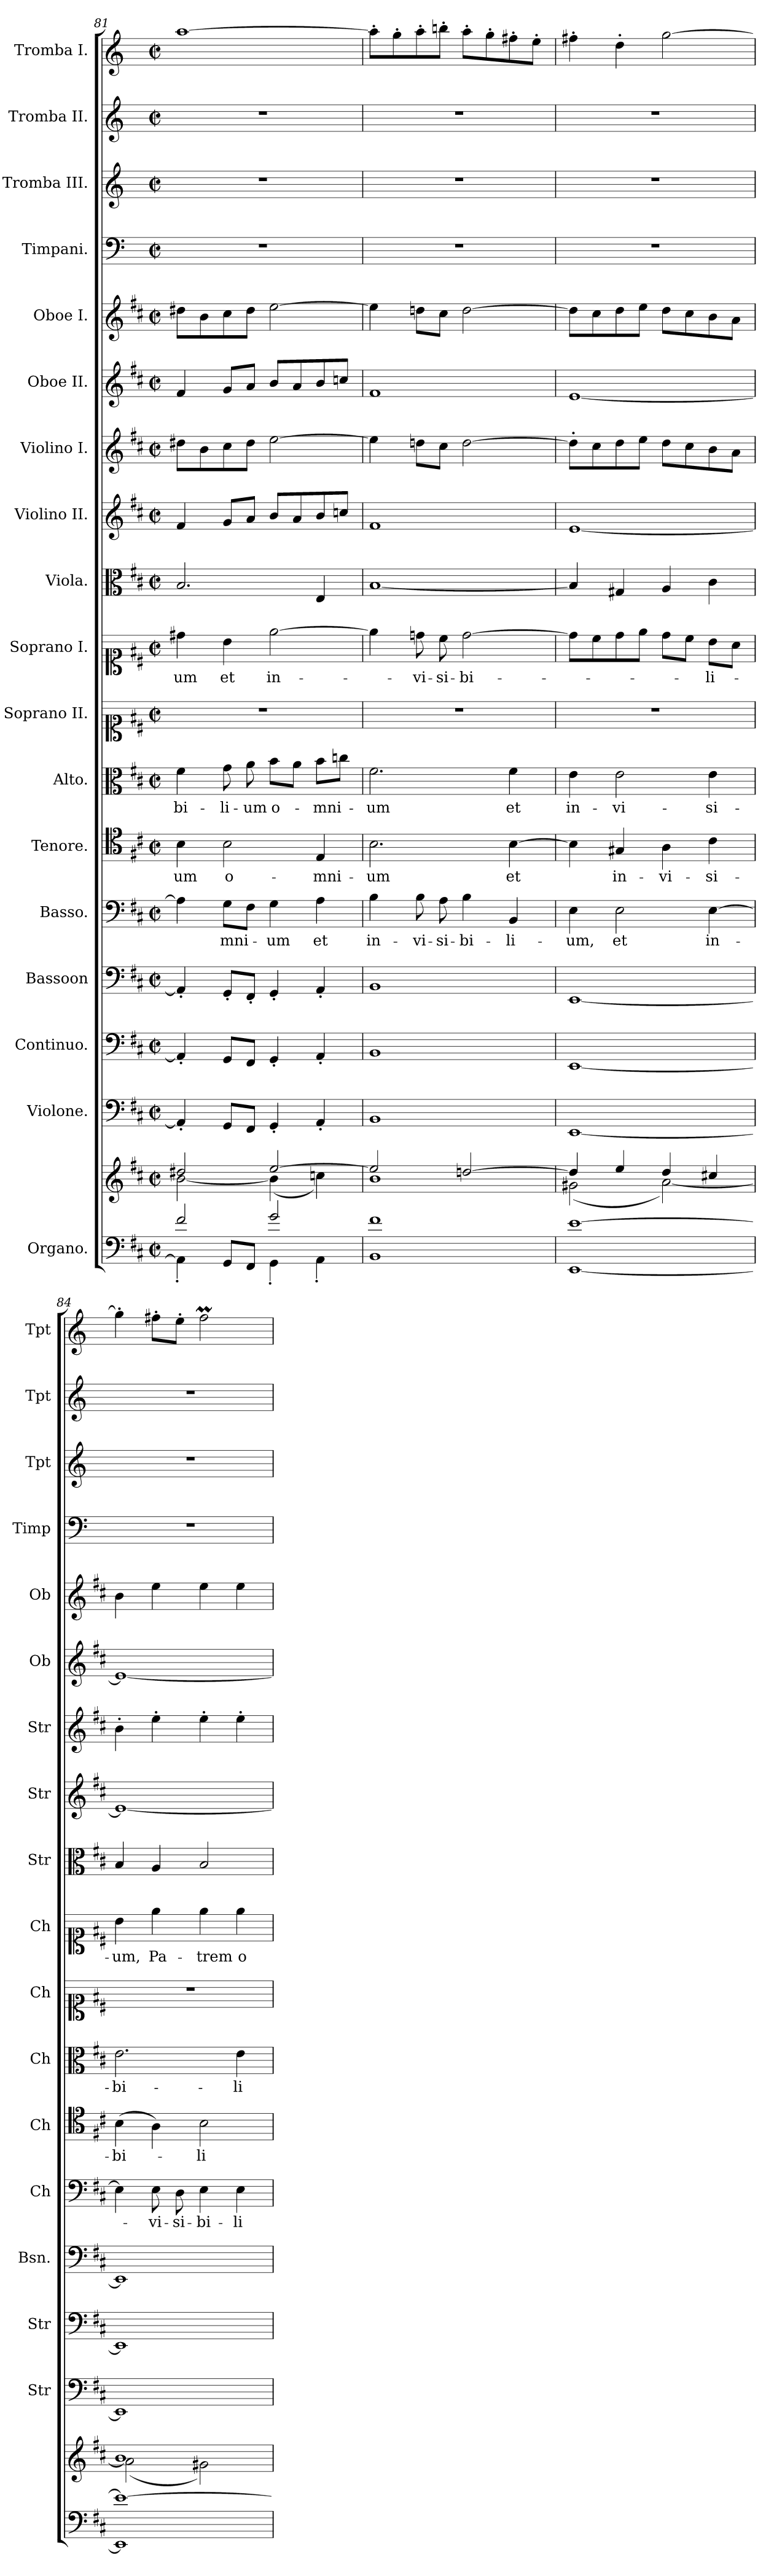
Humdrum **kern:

**kern	**kern	**kern	**kern	**kern	**kern	**text	**kern	**text	**kern	**text	**kern	**kern	**text	**kern	**kern	**kern	**kern	**kern	**kern	**kern	**kern	**kern
*part18	*part18	*part17	*part16	*part15	*part14	*part14	*part13	*part13	*part12	*part12	*part11	*part10	*part10	*part9	*part8	*part7	*part6	*part5	*part4	*part3	*part2	*part1
*staff19	*staff18	*staff17	*staff16	*staff15	*staff14	*staff14	*staff13	*staff13	*staff12	*staff12	*staff11	*staff10	*staff10	*staff9	*staff8	*staff7	*staff6	*staff5	*staff4	*staff3	*staff2	*staff1
*I"Organo.	*	*I"Violone.	*I"Continuo.	*I"Bassoon	*I"Basso.	*	*I"Tenore.	*	*I"Alto.	*	*I"Soprano II.	*I"Soprano I.	*	*I"Viola.	*I"Violino II.	*I"Violino I.	*I"Oboe II.	*I"Oboe I.	*I"Timpani.	*I"Tromba III.	*I"Tromba II.	*I"Tromba I.
*	*	*I'Str	*I'Str	*I'Bsn.	*I'Ch	*	*I'Ch	*	*I'Ch	*	*I'Ch	*I'Ch	*	*I'Str	*I'Str	*I'Str	*I'Ob	*I'Ob	*I'Timp	*I'Tpt	*I'Tpt	*I'Tpt
*clefF4	*clefG2	*clefF4	*clefF4	*clefF4	*clefF4	*	*clefC4	*	*clefC3	*	*clefC1	*clefC1	*	*clefC3	*clefG2	*clefG2	*clefG2	*clefG2	*clefF4	*clefG2	*clefG2	*clefG2
*	*	*ITrd7c12	*	*	*	*	*	*	*	*	*	*	*	*	*	*	*	*	*ITrd-1c-2	*ITrd-1c-2	*ITrd-1c-2	*ITrd-1c-2
*k[f#c#]	*k[f#c#]	*k[f#c#]	*k[f#c#]	*k[f#c#]	*k[f#c#]	*	*k[f#c#]	*	*k[f#c#]	*	*k[f#c#]	*k[f#c#]	*	*k[f#c#]	*k[f#c#]	*k[f#c#]	*k[f#c#]	*k[f#c#]	*k[f#c#]	*k[f#c#]	*k[f#c#]	*k[f#c#]
*M2/2	*M2/2	*M2/2	*M2/2	*M2/2	*M2/2	*	*M2/2	*	*M2/2	*	*M2/2	*M2/2	*	*M2/2	*M2/2	*M2/2	*M2/2	*M2/2	*M2/2	*M2/2	*M2/2	*M2/2
*met(c|)	*met(c|)	*met(c|)	*met(c|)	*met(c|)	*met(c|)	*	*met(c|)	*	*met(c|)	*	*met(c|)	*met(c|)	*	*met(c|)	*met(c|)	*met(c|)	*met(c|)	*met(c|)	*met(c|)	*met(c|)	*met(c|)	*met(c|)
=81	=81	=81	=81	=81	=81	=81	=81	=81	=81	=81	=81	=81	=81	=81	=81	=81	=81	=81	=81	=81	=81	=81
*^	*^	*	*	*	*	*	*	*	*	*	*	*	*	*	*	*	*	*	*	*	*	*
!	!	!	!	!	!	!	!	!	!	!LO:LY:b	!	!LO:LY:b	!	!	!LO:LY:b	!	!	!	!	!	!	!	!	!
2f#/	4AA'\]	2dd#X/	[2b\	4AAA'/]	4AA'/]	4AA'/]	4A\]	.	4B\	-um	4f#\	-bi-	1r	4dd#X\	-um	2.B/	4f#/	8dd#X\L	4f#/	8dd#X\L	1r	1r	1r	[1bb
.	.	.	.	.	.	.	.	.	.	.	.	.	.	.	.	.	.	8b\	.	8b\	.	.	.	.
!	!	!	!	!	!	!	!	!LO:LY:b	!	!LO:LY:b	!	!LO:LY:b	!	!	!LO:LY:b	!	!	!	!	!	!	!	!	!
.	8GG/L	.	.	8GGG/L	8GG/L	8GG'/L	8G\L	-mni-	2B\	o-	8g\	-li-	.	4b\	et	.	8g/L	8cc#\	8g/L	8cc#\	.	.	.	.
!	!	!	!	!	!	!	!	!	!	!	!	!LO:LY:b	!	!	!	!	!	!	!	!	!	!	!	!
.	8FF#/J	.	.	8FFF#/J	8FF#/J	8FF#'/J	8F#\J	.	.	.	8a\	-um	.	.	.	.	8a/J	8dd#\J	8a/J	8dd#\J	.	.	.	.
!	!	!	!	!	!	!	!	!LO:LY:b	!	!	!	!LO:LY:b	!	!	!LO:LY:b	!	!	!	!	!	!	!	!	!
2g/	4GG'\	[2ee/	(4b\]	4GGG'/	4GG'/	4GG'/	4G\	-um	.	.	8b\L	o-	.	[2ee\	in-	.	8b/L	[2ee\	8b/L	[2ee\	.	.	.	.
.	.	.	.	.	.	.	.	.	.	.	8a\J	.	.	.	.	.	8a/	.	8a/	.	.	.	.	.
!	!	!	!	!	!	!	!	!LO:LY:b	!	!LO:LY:b	!	!LO:LY:b	!	!	!	!	!	!	!	!	!	!	!	!
.	4AA'\	.	4ccn\)	4AAA'/	4AA'/	4AA'/	4A\	et	4E/	-mni-	8b\L	-mni-	.	.	.	4E/	8b/	.	8b/	.	.	.	.	.
.	.	.	.	.	.	.	.	.	.	.	8ccn\J	.	.	.	.	.	8ccn/J	.	8ccn/J	.	.	.	.	.
=82	=82	=82	=82	=82	=82	=82	=82	=82	=82	=82	=82	=82	=82	=82	=82	=82	=82	=82	=82	=82	=82	=82	=82	=82
!	!	!	!	!	!	!	!	!LO:LY:b	!	!LO:LY:b	!	!LO:LY:b	!	!	!	!	!	!	!	!	!	!	!	!
1f#	1BB	2ee/]	1b	1BBB	1BB	1BB	4B\	in-	2.B\	-um	2.f#\	-um	1r	4ee\]	.	[1B	1f#	4ee\]	1f#	4ee\]	1r	1r	1r	8bb'\L]
.	.	.	.	.	.	.	.	.	.	.	.	.	.	.	.	.	.	.	.	.	.	.	.	8aa'\
!	!	!	!	!	!	!	!	!LO:LY:b	!	!	!	!	!	!	!LO:LY:b	!	!	!	!	!	!	!	!	!
.	.	.	.	.	.	.	8B\	-vi-	.	.	.	.	.	8ddn\	-vi-	.	.	8ddn\L	.	8ddn\L	.	.	.	8bb'\
!	!	!	!	!	!	!	!	!LO:LY:b	!	!	!	!	!	!	!LO:LY:b	!	!	!	!	!	!	!	!	!
.	.	.	.	.	.	.	8A\	-si-	.	.	.	.	.	8cc#\	-si-	.	.	8cc#\J	.	8cc#\J	.	.	.	8ccc#X'\J
!	!	!	!	!	!	!	!	!LO:LY:b	!	!	!	!	!	!	!LO:LY:b	!	!	!	!	!	!	!	!	!
.	.	[2ddn/	.	.	.	.	4B\	-bi-	.	.	.	.	.	[2dd\	-bi-	.	.	[2dd\	.	[2dd\	.	.	.	8bb'\L
.	.	.	.	.	.	.	.	.	.	.	.	.	.	.	.	.	.	.	.	.	.	.	.	8aa'\
!	!	!	!	!	!	!	!	!LO:LY:b	!	!LO:LY:b	!	!LO:LY:b	!	!	!	!	!	!	!	!	!	!	!	!
.	.	.	.	.	.	.	4BB/	-li-	[4B\	et	4f#\	et	.	.	.	.	.	.	.	.	.	.	.	8gg#X'\
.	.	.	.	.	.	.	.	.	.	.	.	.	.	.	.	.	.	.	.	.	.	.	.	8ff#'\J
=83	=83	=83	=83	=83	=83	=83	=83	=83	=83	=83	=83	=83	=83	=83	=83	=83	=83	=83	=83	=83	=83	=83	=83	=83
!	!	!	!	!	!	!	!	!LO:LY:b	!	!	!	!LO:LY:b	!	!	!	!	!	!	!	!	!	!	!	!
[1e	[1EE	4dd/]	(2g#X\	[1EEE	[1EE	[1EE	4E\	-um,	4B\]	.	4e\	in-	1r	8dd\L]	.	4B/]	[1e	8dd'\L]	[1e	8dd\L]	1r	1r	1r	4gg#X'\
.	.	.	.	.	.	.	.	.	.	.	.	.	.	8cc#\	.	.	.	8cc#\	.	8cc#\	.	.	.	.
!	!	!	!	!	!	!	!	!LO:LY:b	!	!LO:LY:b	!	!LO:LY:b	!	!	!	!	!	!	!	!	!	!	!	!
.	.	4ee/	.	.	.	.	2E\	et	4G#X/	in-	2e\	-vi-	.	8dd\	.	4G#X/	.	8dd\	.	8dd\	.	.	.	4ee'\
.	.	.	.	.	.	.	.	.	.	.	.	.	.	8ee\J	.	.	.	8ee\J	.	8ee\J	.	.	.	.
!	!	!	!	!	!	!	!	!	!	!LO:LY:b	!	!	!	!	!	!	!	!	!	!	!	!	!	!
.	.	4dd/	[2a\)	.	.	.	.	.	4A\	-vi-	.	.	.	8dd\L	.	4A/	.	8dd\L	.	8dd\L	.	.	.	[2aa\
.	.	.	.	.	.	.	.	.	.	.	.	.	.	8cc#\J	.	.	.	8cc#\	.	8cc#\	.	.	.	.
!	!	!	!	!	!	!	!	!LO:LY:b	!	!LO:LY:b	!	!LO:LY:b	!	!	!LO:LY:b	!	!	!	!	!	!	!	!	!
.	.	4cc#X/	.	.	.	.	[4E\	in-	4c#\	-si-	4e\	-si-	.	8b\L	-li-	4c#\	.	8b\	.	8b\	.	.	.	.
.	.	.	.	.	.	.	.	.	.	.	.	.	.	8a\J	.	.	.	8a\J	.	8a\J	.	.	.	.
=84	=84	=84	=84	=84	=84	=84	=84	=84	=84	=84	=84	=84	=84	=84	=84	=84	=84	=84	=84	=84	=84	=84	=84	=84
!	!	!	!	!	!	!	!	!	!	!LO:LY:b	!	!LO:LY:b	!	!	!LO:LY:b	!	!	!	!	!	!	!	!	!
1e_	1EE]	1b	(2a\]	1EEE]	1EE]	1EE]	4E\]	.	(4B\	-bi-	2.e\	-bi-	1r	4b\	-um,	4B/	1e_	4b'\	1e_	4b\	1r	1r	1r	4aa'\]
!	!	!	!	!	!	!	!	!LO:LY:b	!	!	!	!	!	!	!LO:LY:b	!	!	!	!	!	!	!	!	!
.	.	.	.	.	.	.	8E\	-vi-	4A\)	.	.	.	.	4ee\	Pa-	4A/	.	4ee'\	.	4ee\	.	.	.	8gg#X'\L
!	!	!	!	!	!	!	!	!LO:LY:b	!	!	!	!	!	!	!	!	!	!	!	!	!	!	!	!
.	.	.	.	.	.	.	8D\	-si-	.	.	.	.	.	.	.	.	.	.	.	.	.	.	.	8ff#'\J
!	!	!	!	!	!	!	!	!LO:LY:b	!	!LO:LY:b	!	!	!	!	!LO:LY:b	!	!	!	!	!	!	!	!	!
.	.	.	2g#X\)	.	.	.	4E\	-bi-	2B\	-li-	.	.	.	4ee\	-trem	2B/	.	4ee'\	.	4ee\	.	.	.	2gg#m\
!	!	!	!	!	!	!	!	!LO:LY:b	!	!	!	!LO:LY:b	!	!	!LO:LY:b	!	!	!	!	!	!	!	!	!
.	.	.	.	.	.	.	4E\	-li-	.	.	4e\	-li-	.	4ee\	o-	.	.	4ee'\	.	4ee\	.	.	.	.
*v	*v	*	*	*	*	*	*	*	*	*	*	*	*	*	*	*	*	*	*	*	*	*	*	*
*	*v	*v	*	*	*	*	*	*	*	*	*	*	*	*	*	*	*	*	*	*	*	*	*
=	=	=	=	=	=	=	=	=	=	=	=	=	=	=	=	=	=	=	=	=	=	=
*-	*-	*-	*-	*-	*-	*-	*-	*-	*-	*-	*-	*-	*-	*-	*-	*-	*-	*-	*-	*-	*-	*-
